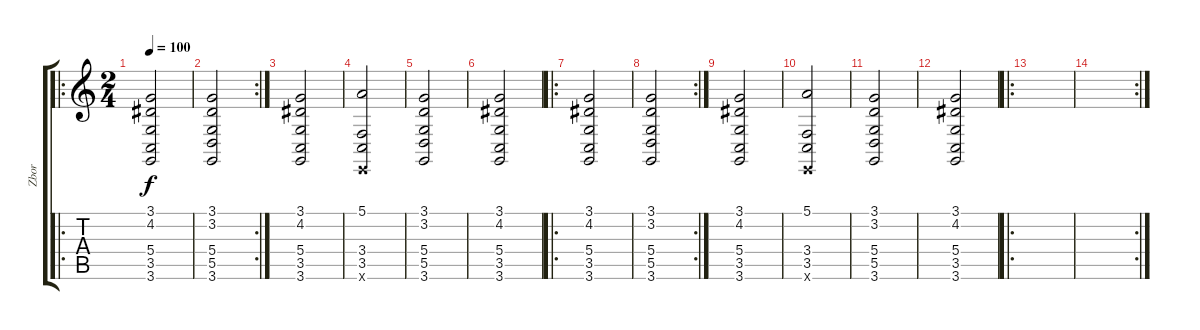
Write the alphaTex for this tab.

\track ("Zbor" "Zbor") {instrument choiraahs}
\staff {score tabs}
\tuning (E4 B3 G3 D3 A2 E2) {hide}
\ro
\ts (2 4)
\tempo 100
\clef g2
\ks c
(3.1 4.2 5.4 3.5 3.6).2{dy f} |
\rc 2
(3.1 3.2 5.4 5.5 3.6).2 |
(3.1 4.2 5.4 3.5 3.6).2 |
(5.1 3.4 3.5 0.6{x}).2 |
(3.1 3.2 5.4 5.5 3.6).2 |
(3.1 4.2 5.4 3.5 3.6).2 |
\ro
(3.1 4.2 5.4 3.5 3.6).2 |
\rc 2
(3.1 3.2 5.4 5.5 3.6).2 |
(3.1 4.2 5.4 3.5 3.6).2 |
(5.1 3.4 3.5 0.6{x}).2 |
(3.1 3.2 5.4 5.5 3.6).2 |
(3.1 4.2 5.4 3.5 3.6).2 |
\ro
|
\rc 2
